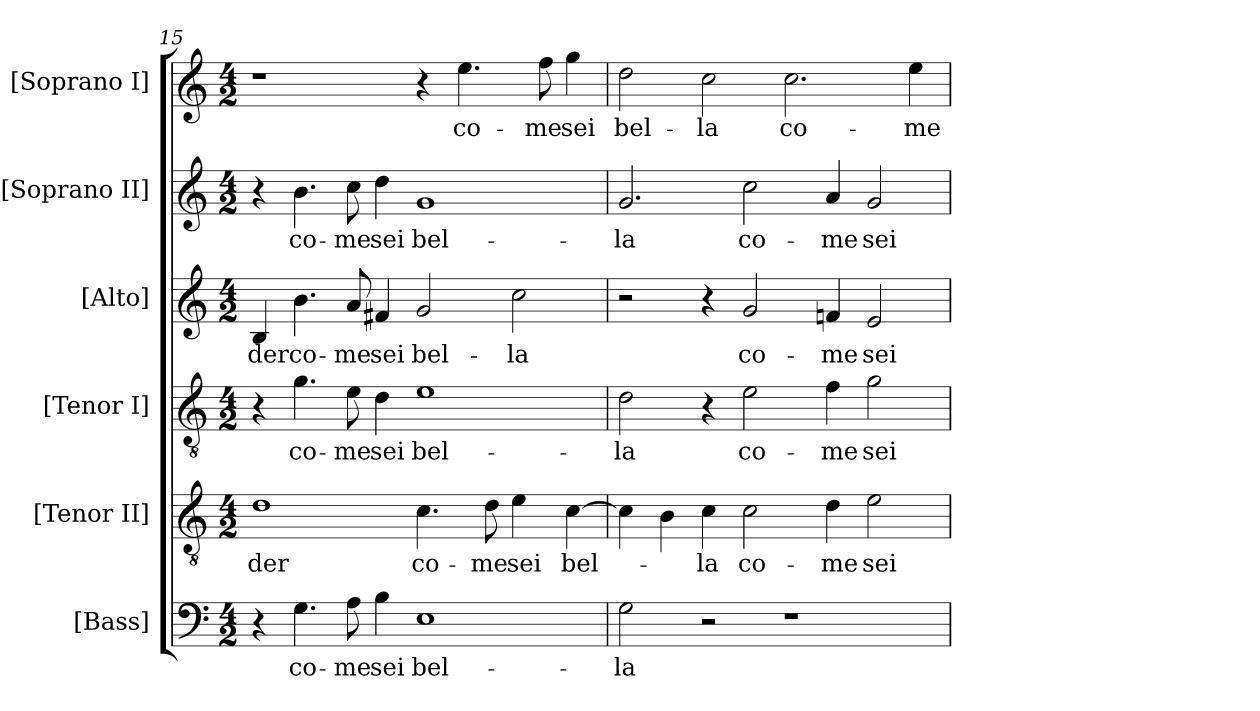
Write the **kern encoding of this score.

**kern	**text	**kern	**text	**kern	**text	**kern	**text	**kern	**text	**kern	**text
*part6	*part6	*part5	*part5	*part4	*part4	*part3	*part3	*part2	*part2	*part1	*part1
*staff6	*staff6	*staff5	*staff5	*staff4	*staff4	*staff3	*staff3	*staff2	*staff2	*staff1	*staff1
*I"[Bass]	*	*I"[Tenor II]	*	*I"[Tenor I]	*	*I"[Alto]	*	*I"[Soprano II]	*	*I"[Soprano I]	*
*I'B.	*	*I'T.	*	*I'T.	*	*I'A.	*	*I'S.	*	*I'S.	*
!!LO:PB:g=z
*clefF4	*	*clefGv2	*	*clefGv2	*	*clefG2	*	*clefG2	*	*clefG2	*
*	*	*ITrd7c12	*	*ITrd7c12	*	*	*	*	*	*	*
*k[]	*	*k[]	*	*k[]	*	*k[]	*	*k[]	*	*k[]	*
*C:	*	*C:	*	*C:	*	*C:	*	*C:	*	*C:	*
*M4/2	*	*M4/2	*	*M4/2	*	*M4/2	*	*M4/2	*	*M4/2	*
=15	=15	=15	=15	=15	=15	=15	=15	=15	=15	=15	=15
!	!	!	!LO:LY:b:color=#000000	!	!	!	!	!	!	!	!
!	!	!	!	!	!	!	!LO:LY:b:color=#000000	!	!	!	!
4r	.	1Di	-der	4r	.	4Bi/	-der	4r	.	1r	.
!	!LO:LY:b:color=#000000	!	!	!	!	!	!	!	!	!	!
!	!	!	!	!	!LO:LY:b:color=#000000	!	!	!	!	!	!
!	!	!	!	!	!	!	!LO:LY:b:color=#000000	!	!	!	!
!	!	!	!	!	!	!	!	!	!LO:LY:b:color=#000000	!	!
4.Gi\	co-	.	.	4.Gi\	co-	4.bi\	co-	4.bi\	co-	.	.
!	!LO:LY:b:color=#000000	!	!	!	!	!	!	!	!	!	!
!	!	!	!	!	!LO:LY:b:color=#000000	!	!	!	!	!	!
!	!	!	!	!	!	!	!LO:LY:b:color=#000000	!	!	!	!
!	!	!	!	!	!	!	!	!	!LO:LY:b:color=#000000	!	!
8Ai\	-me	.	.	8Ei\	-me	8ai/	-me	8cci\	-me	.	.
!	!LO:LY:b:color=#000000	!	!	!	!	!	!	!	!	!	!
!	!	!	!	!	!LO:LY:b:color=#000000	!	!	!	!	!	!
!	!	!	!	!	!	!	!LO:LY:b:color=#000000	!	!	!	!
!	!	!	!	!	!	!	!	!	!LO:LY:b:color=#000000	!	!
4Bi\	sei	.	.	4Di\	sei	4f#Xi/	sei	4ddi\	sei	.	.
!	!LO:LY:b:color=#000000	!	!	!	!	!	!	!	!	!	!
!	!	!	!LO:LY:b:color=#000000	!	!	!	!	!	!	!	!
!	!	!	!	!	!LO:LY:b:color=#000000	!	!	!	!	!	!
!	!	!	!	!	!	!	!LO:LY:b:color=#000000	!	!	!	!
!	!	!	!	!	!	!	!	!	!LO:LY:b:color=#000000	!	!
1Ei	bel-	4.Ci\	co-	1Ei	bel-	2gi/	bel-	1gi	bel-	4r	.
!	!	!	!	!	!	!	!	!	!	!	!LO:LY:b:color=#000000
.	.	.	.	.	.	.	.	.	.	4.eei\	co-
!	!	!	!LO:LY:b:color=#000000	!	!	!	!	!	!	!	!
.	.	8Di\	-me	.	.	.	.	.	.	.	.
!	!	!	!LO:LY:b:color=#000000	!	!	!	!	!	!	!	!
!	!	!	!	!	!	!	!LO:LY:b:color=#000000	!	!	!	!
.	.	4Ei\	sei	.	.	2cci\	-la	.	.	.	.
!	!	!	!	!	!	!	!	!	!	!	!LO:LY:b:color=#000000
.	.	.	.	.	.	.	.	.	.	8ffi\	-me
!	!	!	!LO:LY:b:color=#000000	!	!	!	!	!	!	!	!
!	!	!	!	!	!	!	!	!	!	!	!LO:LY:b:color=#000000
.	.	[4Ci\	bel-	.	.	.	.	.	.	4ggi\	sei
=16	=16	=16	=16	=16	=16	=16	=16	=16	=16	=16	=16
!	!LO:LY:b:color=#000000	!	!	!	!	!	!	!	!	!	!
!	!	!	!	!	!LO:LY:b:color=#000000	!	!	!	!	!	!
!	!	!	!	!	!	!	!	!	!LO:LY:b:color=#000000	!	!
!	!	!	!	!	!	!	!	!	!	!	!LO:LY:b:color=#000000
2Gi\	-la	4Ci\]	.	2Di\	-la	2r	.	2.gi/	-la	2ddi\	bel-
.	.	4BBi\	.	.	.	.	.	.	.	.	.
!	!	!	!LO:LY:b:color=#000000	!	!	!	!	!	!	!	!
!	!	!	!	!	!	!	!	!	!	!	!LO:LY:b:color=#000000
2r	.	4Ci\	-la	4r	.	4r	.	.	.	2cci\	-la
!	!	!	!LO:LY:b:color=#000000	!	!	!	!	!	!	!	!
!	!	!	!	!	!LO:LY:b:color=#000000	!	!	!	!	!	!
!	!	!	!	!	!	!	!LO:LY:b:color=#000000	!	!	!	!
!	!	!	!	!	!	!	!	!	!LO:LY:b:color=#000000	!	!
.	.	2Ci\	co-	2Ei\	co-	2gi/	co-	2cci\	co-	.	.
!	!	!	!	!	!	!	!	!	!	!	!LO:LY:b:color=#000000
1r	.	.	.	.	.	.	.	.	.	2.cci\	co-
!	!	!	!LO:LY:b:color=#000000	!	!	!	!	!	!	!	!
!	!	!	!	!	!LO:LY:b:color=#000000	!	!	!	!	!	!
!	!	!	!	!	!	!	!LO:LY:b:color=#000000	!	!	!	!
!	!	!	!	!	!	!	!	!	!LO:LY:b:color=#000000	!	!
.	.	4Di\	-me	4Fi\	-me	4fni/	-me	4ai/	-me	.	.
!	!	!	!LO:LY:b:color=#000000	!	!	!	!	!	!	!	!
!	!	!	!	!	!LO:LY:b:color=#000000	!	!	!	!	!	!
!	!	!	!	!	!	!	!LO:LY:b:color=#000000	!	!	!	!
!	!	!	!	!	!	!	!	!	!LO:LY:b:color=#000000	!	!
.	.	2Ei\	sei	2Gi\	sei	2ei/	sei	2gi/	sei	.	.
!	!	!	!	!	!	!	!	!	!	!	!LO:LY:b:color=#000000
.	.	.	.	.	.	.	.	.	.	4eei\	-me
=	=	=	=	=	=	=	=	=	=	=	=
*-	*-	*-	*-	*-	*-	*-	*-	*-	*-	*-	*-
